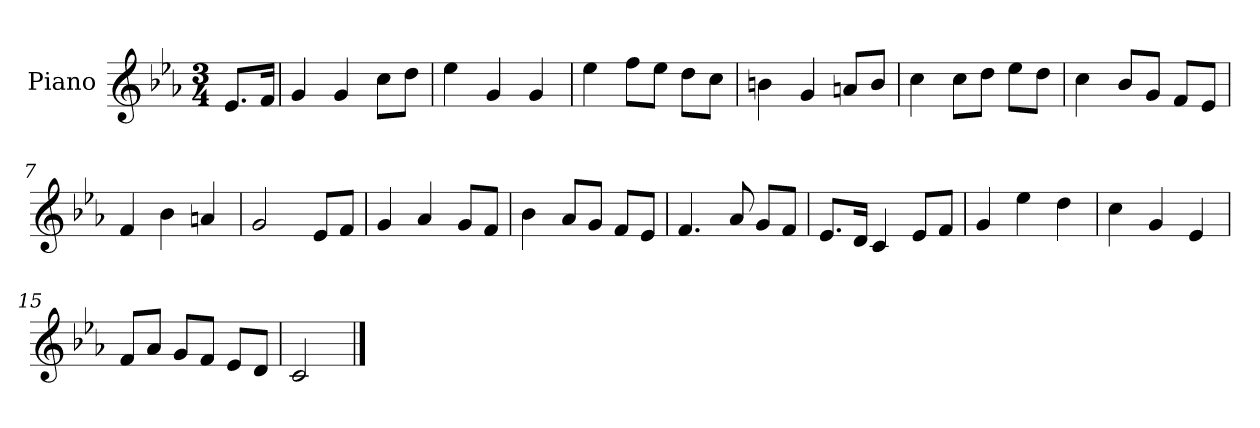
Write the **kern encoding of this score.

**kern
*part1
*staff1
*I"Piano
*I'Pno.
*clefG2
*k[b-e-a-]
*M3/4
=
8.e-/L
16f/Jk
=1
4g/
4g/
8cc\L
8dd\J
=2
4ee-\
4g/
4g/
=3
4ee-\
8ff\L
8ee-\J
8dd\L
8cc\J
=4
4bn\
4g/
8an/L
8b/J
=5
4cc\
8cc\L
8dd\J
8ee-\L
8dd\J
=6
4cc\
8b-/L
8g/J
8f/L
8e-/J
=7
4f/
4b-\
4an/
=8
2g/
8e-/L
8f/J
=9
4g/
4a-/
8g/L
8f/J
=10
4b-\
8a-/L
8g/J
8f/L
8e-/J
=11
4.f/
8a-/
8g/L
8f/J
=12
8.e-/L
16d/Jk
4c/
8e-/L
8f/J
=13
4g/
4ee-\
4dd\
=14
4cc\
4g/
4e-/
=15
8f/L
8a-/J
8g/L
8f/J
8e-/L
8d/J
=16
2c/
==
*-
